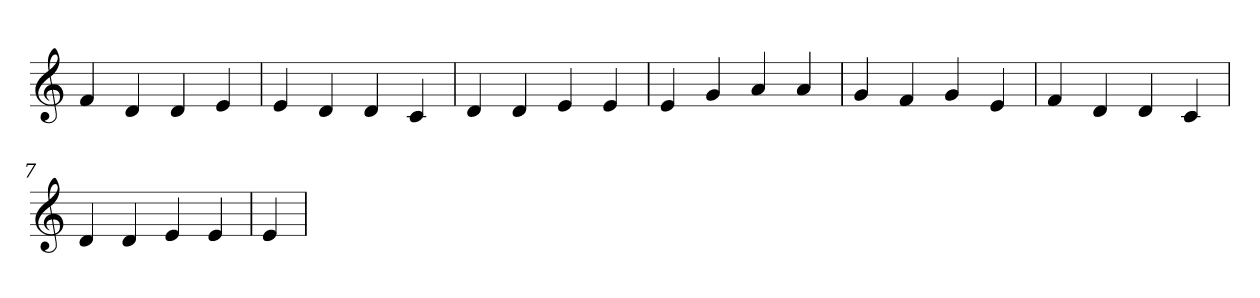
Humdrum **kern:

**kern
*part1
*staff1
*clefG2
=1
4f
4d
4d
4e
=2
4e
4d
4d
4c
=3
4d
4d
4e
4e
=4
4e
4g
4a
4a
=5
4g
4f
4g
4e
=6
4f
4d
4d
4c
=7
4d
4d
4e
4e
=8
4e
=
*-
